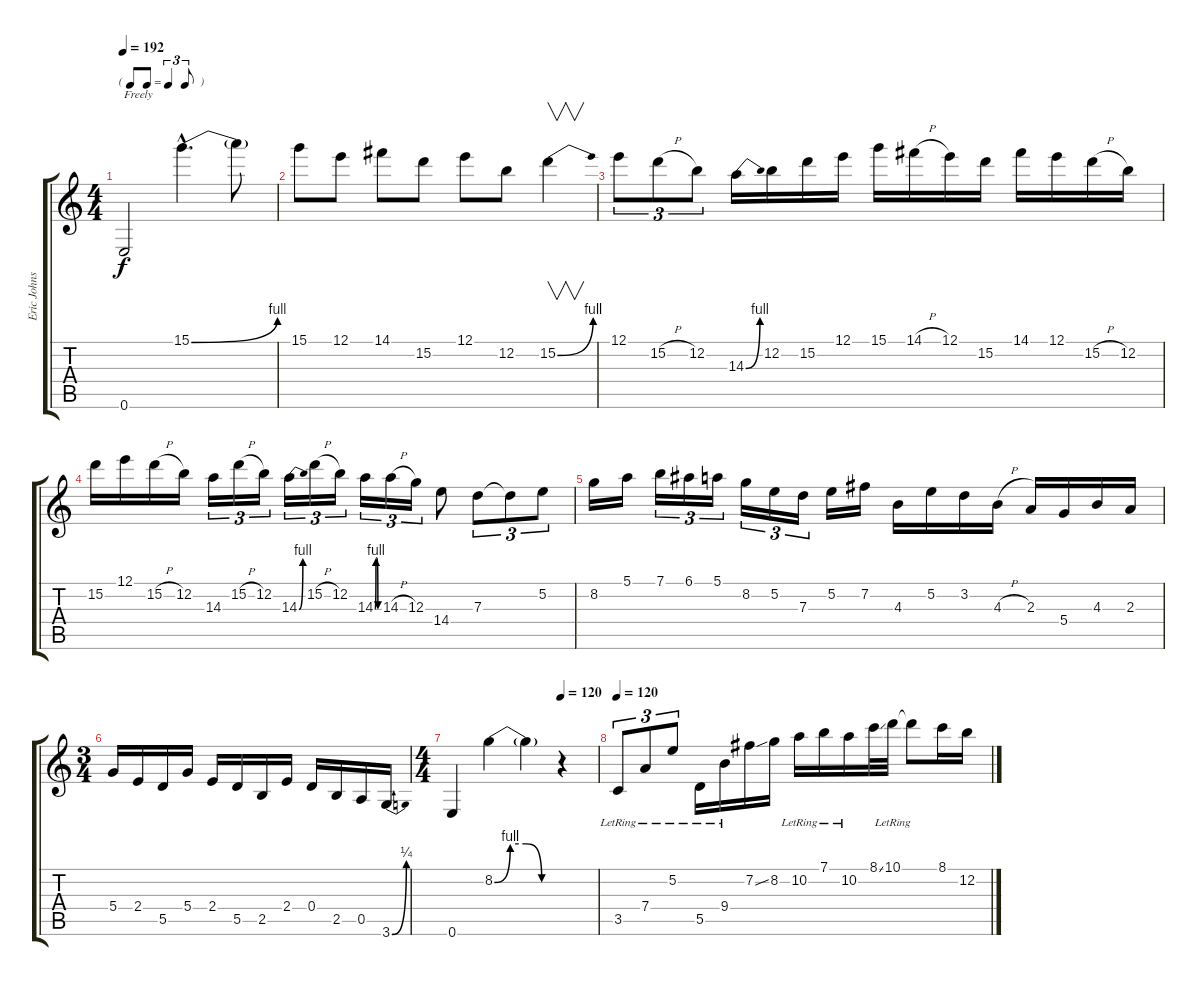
\track ("Eric Johnson" "Eric Johns") {instrument distortionguitar}
\staff {score tabs}
\tuning (E4 B3 G3 D3 A2 E2) {hide}
\ts (4 4)
\tf triplet8th
\tempo 192
\tempo 150
\tempo 192
\clef g2
\ks c
0.6.2{txt "Freely " dy f instrument distortionguitar} 15.1{be (bend 0 0 60 4) hac}.4{d} 15.1{t}.8 |
15.1.8 12.1.8 14.1.8 15.2.8 12.1.8 12.2.8 15.2{be (bend 0 0 60 4)}.4{v} |
12.1.8{tu (3 2)} 15.2{h}.8{tu (3 2)} 12.2.8{tu (3 2)} 14.3{be (bend 0 0 60 4)}.16 12.2.16 15.2.16 12.1.16 15.1.16 14.1{h}.16 12.1.16 15.2.16 14.1.16 12.1.16 15.2{h}.16 12.2.16 |
15.2.16 12.1.16 15.2{h}.16 12.2.16 14.3.16{tu (3 2)} 15.2{h}.16{tu (3 2)} 12.2.16{tu (3 2)} 14.3{be (bend 0 0 60 4)}.16{tu (3 2)} 15.2{h}.16{tu (3 2)} 12.2.16{tu (3 2)} 14.3{be (custom 0 0 15 4 30 4 45 0 60 0)}.16{tu (3 2)} 14.3{h}.16{tu (3 2)} 12.3.16{tu (3 2)} 14.4.8 7.3.8{tu (3 2)} 7.3{t}.8{tu (3 2)} 5.2.8{tu (3 2)} |
8.2.16 5.1.16 7.1.16{tu (3 2)} 6.1.16{tu (3 2)} 5.1.16{tu (3 2)} 8.2.16{tu (3 2)} 5.2.16{tu (3 2)} 7.3.16{tu (3 2)} 5.2.16 7.2.16 4.3.16 5.2.16 3.2.16 4.3{h}.16 2.3.16 5.4.16 4.3.16 2.3.16 |
\ts (3 4)
5.4.16 2.4.16 5.5.16 5.4.16 2.4.16 5.5.16 2.5.16 2.4.16 0.4.16 2.5.16 0.5.16 3.6{be (bend 0 0 60 1)}.16 |
\ts (4 4)
\tempo (120 0.75)
0.6.4 8.2{be (custom 0 0 15 4 30 4 45 0 60 0)}.4 8.2{t}.4 r.4 |
\tempo 120
3.5{lr}.8{tu (3 2)} 7.4{lr}.8{tu (3 2)} 5.2{lr}.8{tu (3 2)} 5.5{lr}.16 9.4{lr}.16 7.2{ss}.16 8.2.16 10.2{lr}.16 7.1{lr}.16 10.2{lr}.16 8.1{ss}.32 10.1{lr}.32 10.1{t}.8 8.1.16 12.2.16
